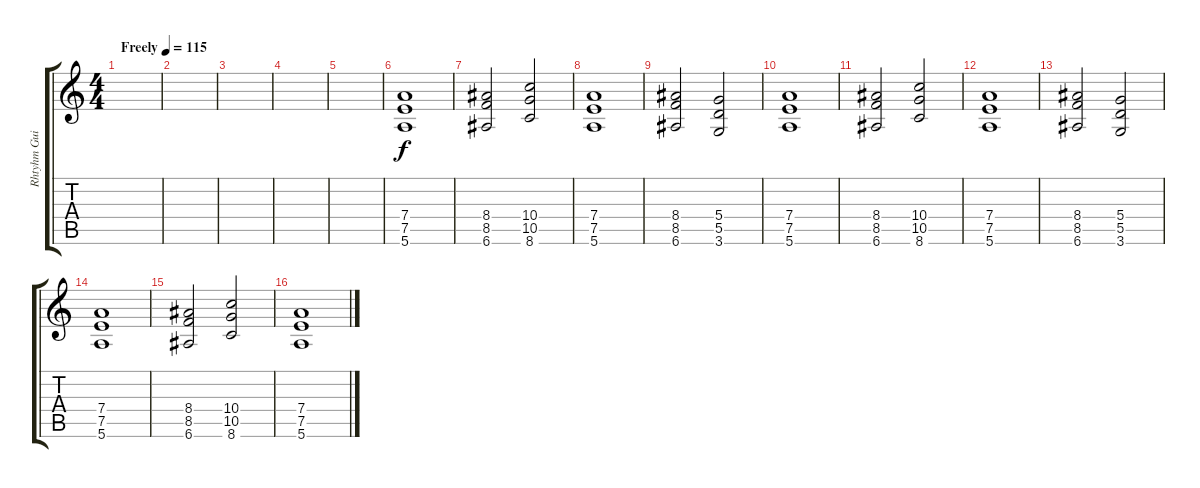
\track ("Rhtyhm Guitar 1" "Rhtyhm Gui") {instrument overdrivenguitar}
\staff {score tabs}
\tuning (E4 B3 G3 D3 A2 E2) {hide}
\ts (4 4)
\tempo (115 "Freely")
\clef g2
\ks c
|
|
|
|
|
(7.4 7.5 5.6).1 |
(8.4 8.5 6.6).2 (10.4 10.5 8.6).2 |
(7.4 7.5 5.6).1 |
(8.4 8.5 6.6).2 (5.4 5.5 3.6).2 |
(7.4 7.5 5.6).1 |
(8.4 8.5 6.6).2 (10.4 10.5 8.6).2 |
(7.4 7.5 5.6).1 |
(8.4 8.5 6.6).2 (5.4 5.5 3.6).2 |
(7.4 7.5 5.6).1 |
(8.4 8.5 6.6).2 (10.4 10.5 8.6).2 |
(7.4 7.5 5.6).1
